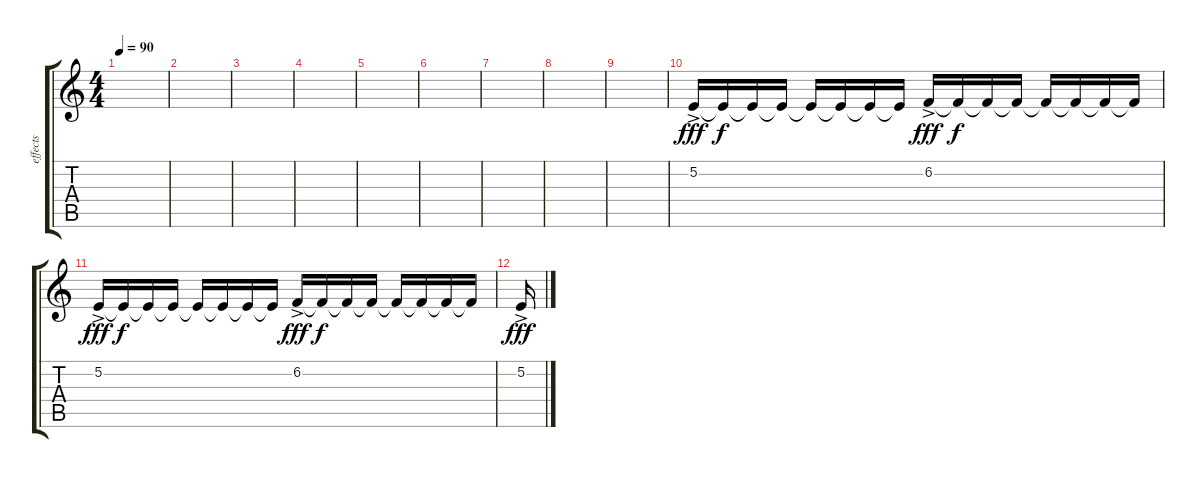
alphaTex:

\track ("effects" "effects") {instrument pad2warm}
\staff {score tabs}
\tuning (E4 B3 G3 D3 A2 D2) {hide}
\ts (4 4)
\tempo 90
\clef g2
\ks c
|
|
|
|
|
|
|
|
|
5.2{ac}.16{dy fff} 5.2{t}.16{dy f} 5.2{t}.16 5.2{t}.16 5.2{t}.16 5.2{t}.16 5.2{t}.16 5.2{t}.16 6.2{ac}.16{dy fff} 6.2{t}.16{dy f} 6.2{t}.16 6.2{t}.16 6.2{t}.16 6.2{t}.16 6.2{t}.16 6.2{t}.16 |
5.2{ac}.16{dy fff} 5.2{t}.16{dy f} 5.2{t}.16 5.2{t}.16 5.2{t}.16 5.2{t}.16 5.2{t}.16 5.2{t}.16 6.2{ac}.16{dy fff} 6.2{t}.16{dy f} 6.2{t}.16 6.2{t}.16 6.2{t}.16 6.2{t}.16 6.2{t}.16 6.2{t}.16 |
5.2{ac}.16{dy fff}
